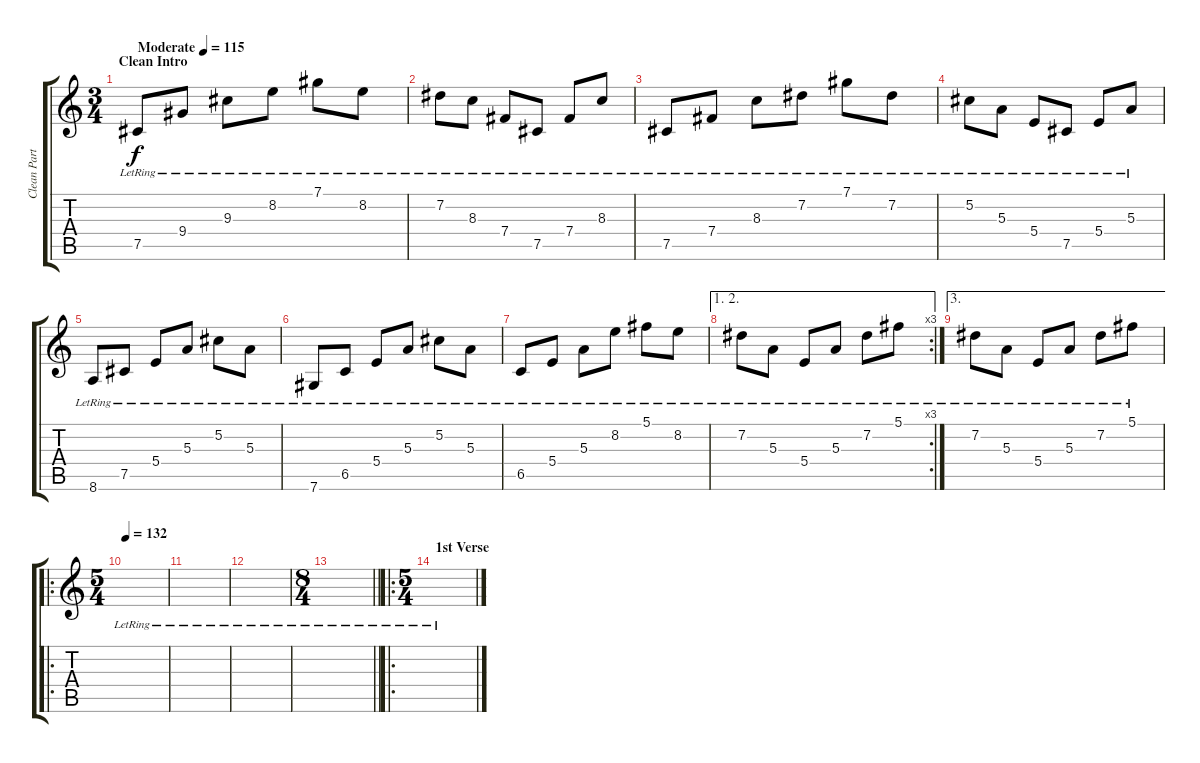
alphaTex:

\track ("Clean Part" "Clean Part") {instrument acousticguitarsteel}
\staff {score tabs}
\tuning (Db4 Ab3 E3 B2 Gb2 Db2) {hide}
\ts (3 4)
\section ("" "Clean Intro")
\tempo (115 "Moderate")
\clef g2
\ks c
7.5{lr}.8{dy f instrument acousticguitarsteel} 9.4{lr}.8 9.3{lr}.8 8.2{lr}.8 7.1{lr}.8 8.2{lr}.8 |
7.2{lr}.8 8.3{lr}.8 7.4{lr}.8 7.5{lr}.8 7.4{lr}.8 8.3{lr}.8 |
7.5{lr}.8 7.4{lr}.8 8.3{lr}.8 7.2{lr}.8 7.1{lr}.8 7.2{lr}.8 |
5.2{lr}.8 5.3{lr}.8 5.4{lr}.8 7.5{lr}.8 5.4{lr}.8 5.3{lr}.8 |
8.6{lr}.8 7.5{lr}.8 5.4{lr}.8 5.3{lr}.8 5.2{lr}.8 5.3{lr}.8 |
7.6{lr}.8 6.5{lr}.8 5.4{lr}.8 5.3{lr}.8 5.2{lr}.8 5.3{lr}.8 |
6.5{lr}.8 5.4{lr}.8 5.3{lr}.8 8.2{lr}.8 5.1{lr}.8 8.2{lr}.8 |
\ae (1 2)
\rc 3
7.2{lr}.8 5.3{lr}.8 5.4{lr}.8 5.3{lr}.8 7.2{lr}.8 5.1{lr}.8 |
\ae 3
7.2{lr}.8 5.3{lr}.8 5.4{lr}.8 5.3{lr}.8 7.2{lr}.8 5.1{lr}.8 |
\ro
\ts (5 4)
\tempo 132
|
|
|
\ts (8 4)
\barLineRight lightlight
|
\ro
\ts (5 4)
\section ("" "1st Verse")
